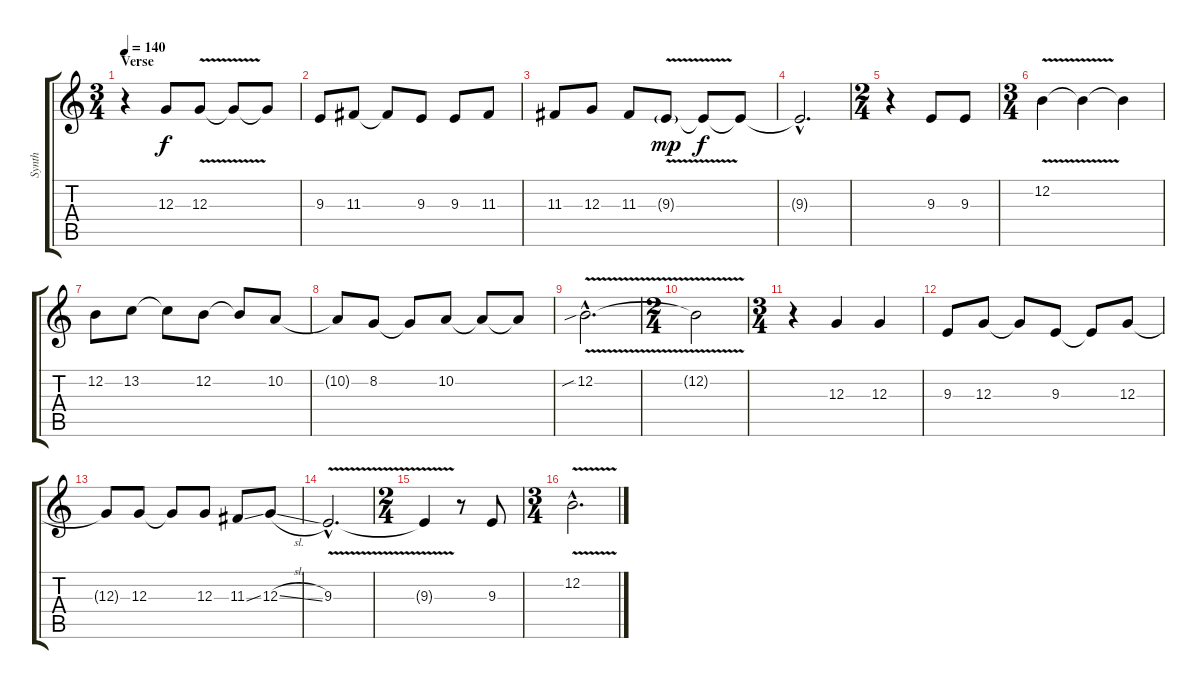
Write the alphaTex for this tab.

\track ("Synth" "Synth") {instrument choiraahs}
\staff {score tabs}
\tuning (E4 B3 G3 D3 A2 E2) {hide}
\ts (3 4)
\section ("" "Verse")
\tempo 140
\clef g2
\ks c
r.4{dy f} 12.3.8 12.3{v}.8 12.3{t}.8 12.3{t}.8 |
9.3.8 11.3.8 11.3{t}.8 9.3.8 9.3.8 11.3.8 |
11.3.8 12.3.8 11.3.8 9.3{v g}.8{dy mp} 9.3{t}.8{dy f} 9.3{t}.8 |
9.3{hac t}.2{d} |
\ts (2 4)
r.4 9.3.8 9.3.8 |
\ts (3 4)
12.2{v}.4 12.2{t}.4 12.2{t}.4 |
12.2.8 13.2.8 13.2{t}.8 12.2.8 12.2{t}.8 10.2.8 |
10.2{t}.8 8.2.8 8.2{t}.8 10.2.8 10.2{t}.8 10.2{t}.8 |
12.2{v sib hac}.2{d} |
\ts (2 4)
12.2{t}.2 |
\ts (3 4)
r.4 12.3.4 12.3.4 |
9.3.8 12.3.8 12.3{t}.8 9.3.8 9.3{t}.8 12.3.8 |
12.3{t}.8 12.3.8 12.3{t}.8 12.3.8 11.3{ss}.8 12.3{sl}.8 |
9.3{v hac}.2{d} |
\ts (2 4)
9.3{t}.4 r.8 9.3.8 |
\ts (3 4)
12.2{v hac}.2{d}
